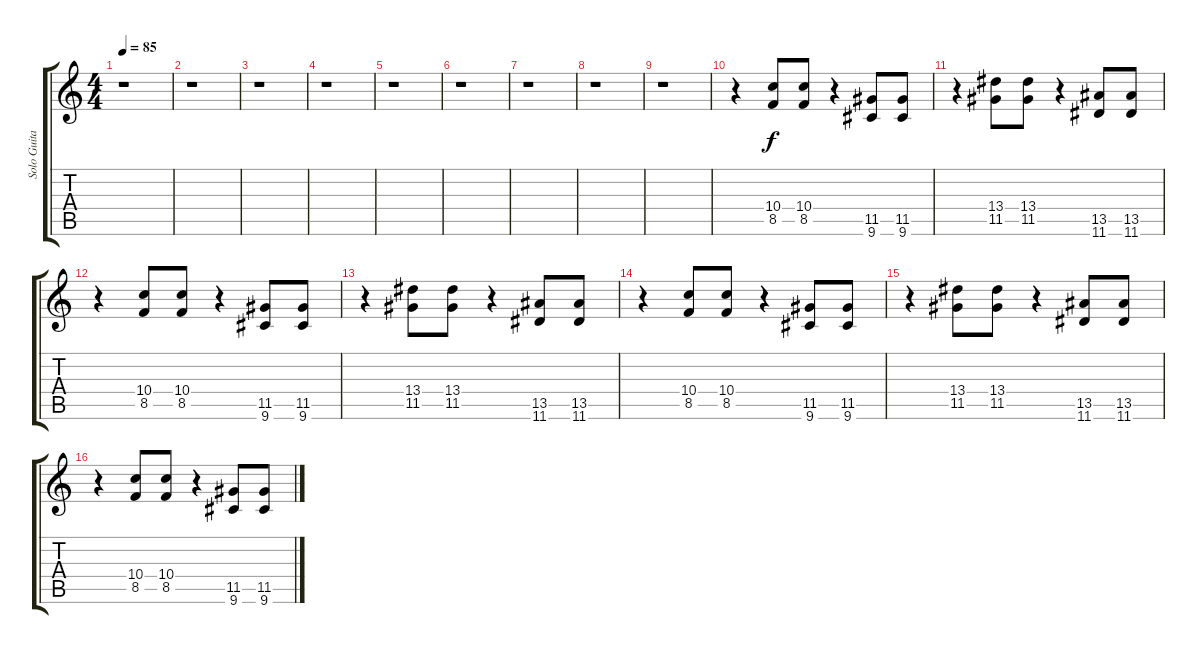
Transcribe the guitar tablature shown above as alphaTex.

\track ("Solo Guitar" "Solo Guita") {instrument overdrivenguitar}
\staff {score tabs}
\tuning (E4 B3 G3 D3 A2 E2) {hide}
\ts (4 4)
\tempo 85
\clef g2
\ks c
r.1{dy f} |
r.1 |
r.1 |
r.1 |
r.1 |
r.1 |
r.1 |
r.1 |
r.1 |
r.4{volume 10} (10.4 8.5).8 (10.4 8.5).8 r.4 (11.5 9.6).8 (11.5 9.6).8 |
r.4 (13.4 11.5).8 (13.4 11.5).8 r.4 (13.5 11.6).8 (13.5 11.6).8 |
r.4 (10.4 8.5).8 (10.4 8.5).8 r.4 (11.5 9.6).8 (11.5 9.6).8 |
r.4 (13.4 11.5).8 (13.4 11.5).8 r.4 (13.5 11.6).8 (13.5 11.6).8 |
r.4 (10.4 8.5).8 (10.4 8.5).8 r.4 (11.5 9.6).8 (11.5 9.6).8 |
r.4 (13.4 11.5).8 (13.4 11.5).8 r.4 (13.5 11.6).8 (13.5 11.6).8 |
r.4 (10.4 8.5).8 (10.4 8.5).8 r.4 (11.5 9.6).8 (11.5 9.6).8
